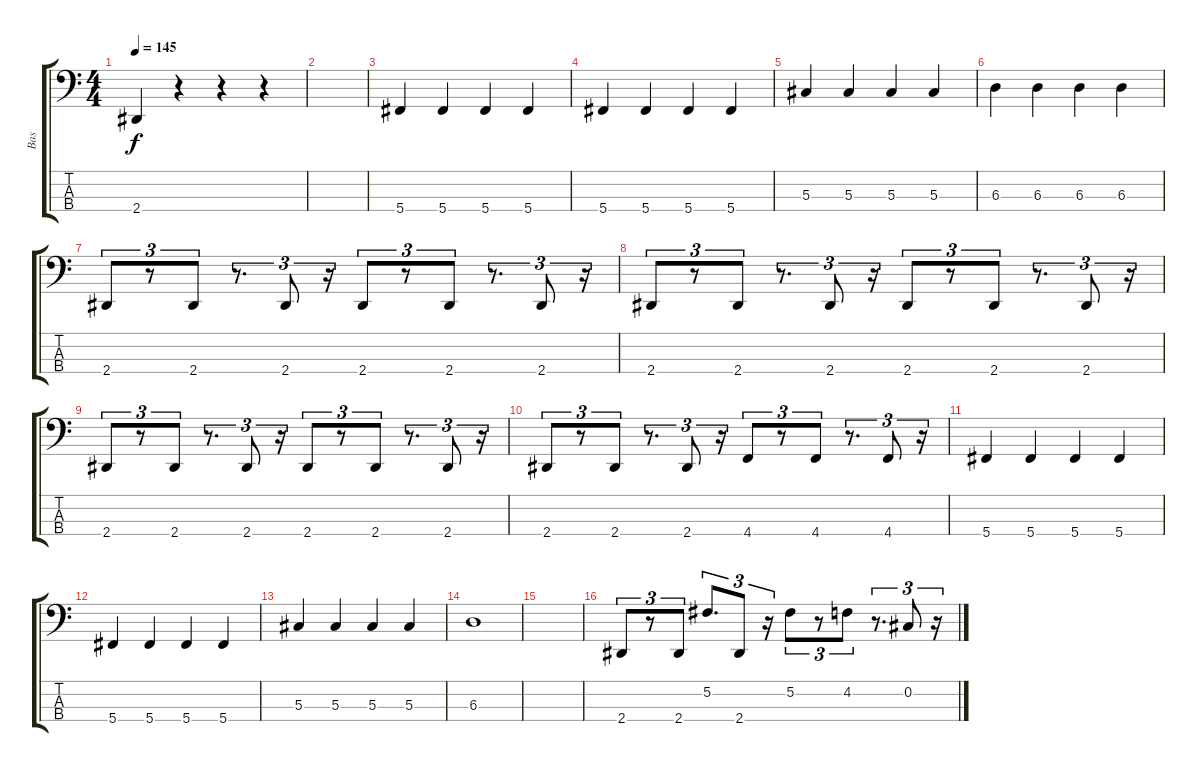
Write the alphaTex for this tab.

\track ("Bas" "Bas") {instrument electricbassfinger}
\staff {score tabs}
\tuning (Gb2 Db2 Ab1 Db1) {hide}
\ts (4 4)
\tempo 145
\clef f4
\ks c
2.4.4{dy f} r.4 r.4 r.4 |
|
5.4.4 5.4.4 5.4.4 5.4.4 |
5.4.4 5.4.4 5.4.4 5.4.4 |
5.3.4 5.3.4 5.3.4 5.3.4 |
6.3.4 6.3.4 6.3.4 6.3.4 |
2.4.8{tu (3 2)} r.8{tu (3 2)} 2.4.8{tu (3 2)} r.8{d tu (3 2)} 2.4.8{tu (3 2)} r.16{tu (3 2)} 2.4.8{tu (3 2)} r.8{tu (3 2)} 2.4.8{tu (3 2)} r.8{d tu (3 2)} 2.4.8{tu (3 2)} r.16{tu (3 2)} |
2.4.8{tu (3 2)} r.8{tu (3 2)} 2.4.8{tu (3 2)} r.8{d tu (3 2)} 2.4.8{tu (3 2)} r.16{tu (3 2)} 2.4.8{tu (3 2)} r.8{tu (3 2)} 2.4.8{tu (3 2)} r.8{d tu (3 2)} 2.4.8{tu (3 2)} r.16{tu (3 2)} |
2.4.8{tu (3 2)} r.8{tu (3 2)} 2.4.8{tu (3 2)} r.8{d tu (3 2)} 2.4.8{tu (3 2)} r.16{tu (3 2)} 2.4.8{tu (3 2)} r.8{tu (3 2)} 2.4.8{tu (3 2)} r.8{d tu (3 2)} 2.4.8{tu (3 2)} r.16{tu (3 2)} |
2.4.8{tu (3 2)} r.8{tu (3 2)} 2.4.8{tu (3 2)} r.8{d tu (3 2)} 2.4.8{tu (3 2)} r.16{tu (3 2)} 4.4.8{tu (3 2)} r.8{tu (3 2)} 4.4.8{tu (3 2)} r.8{d tu (3 2)} 4.4.8{tu (3 2)} r.16{tu (3 2)} |
5.4.4 5.4.4 5.4.4 5.4.4 |
5.4.4 5.4.4 5.4.4 5.4.4 |
5.3.4 5.3.4 5.3.4 5.3.4 |
6.3.1 |
|
2.4.8{tu (3 2)} r.8{tu (3 2)} 2.4.8{tu (3 2)} 5.2.8{d tu (3 2)} 2.4.8{tu (3 2)} r.16{tu (3 2)} 5.2.8{tu (3 2)} r.8{tu (3 2)} 4.2.8{tu (3 2)} r.8{d tu (3 2)} 0.2.8{tu (3 2)} r.16{tu (3 2)}
